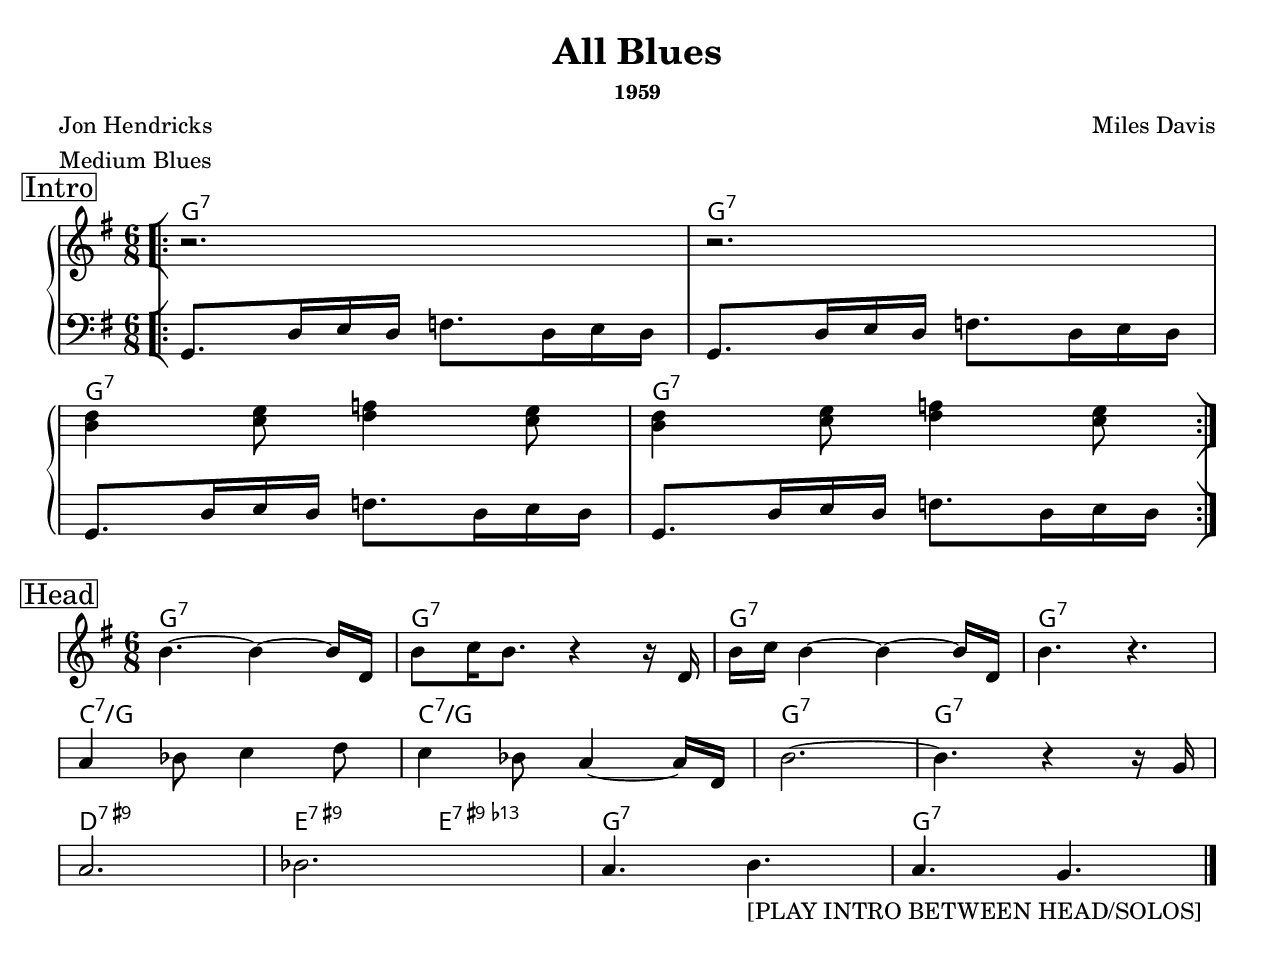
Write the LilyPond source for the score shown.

\version "2.22.1"

\include "../includes/globals.ily"
\include "../includes/chords.ily"
\include "../includes/symbols.ily"

\header {
  title = "All Blues"
  subsubtitle = "1959"
  composer = "Miles Davis"
  poet = "Jon Hendricks"
  meter = "Medium Blues"
}

\score {
  \new PianoStaff <<
    \new ChordNames="Chords" {
      \transpose c c {
        \chordmode {
          \set chordNameExceptions = #jazzChordExceptions
          \boxMark "Intro"
          \repeat unfold 4 { g2.:7 }
        }
      }
    }

    \new Staff {
      \transpose c c {
        \relative c' {
          \key g \major
          \time 6/8
          \numericTimeSignature

          \voltaStartBar
          r2. | r2. | \endLine

          <b' d>4 <c e>8 <d f>4 <c e>8 |
          <b d>4 <c e>8 <d f>4 <c e>8 | \voltaEndBar \endLine

        }
      }
    }

    \new Staff {
      \transpose c c {
        \relative c' {
          \clef "bass"
          \key g \major
          \time 6/8
          \numericTimeSignature

          \repeat unfold 4 { g,8. d'16 e16 d16 f8. d16 e16 d16 | }
        }
      }
    }
 >>
}

\score {
  <<
    \new ChordNames="Chords" {
      \transpose c c {
        \chordmode {
          \set chordNameExceptions = #jazzChordExceptions

          \boxMark "Head"
          \repeat unfold 4 { g2.:7 }
          \repeat unfold 2 { c2.:7/g }
          \repeat unfold 2 { g2.:7 }

          d2.:9+ | e4.:7.9+ e4.:7.9+.13- | g2.:7 | g2.:7
        }
      }
    }
    \new Voice="Voice" {
      \transpose c c {
        \relative c'' {
          \key g \major
          \time 6/8
          \numericTimeSignature

          b4.~ b4~ b16 d,16 |
          b'8 c16 b8. r4 r16 d,16 |
          b'16 c16 b4~ b4~ b16 d,16 |
          b'4. r4. | \endLine

          a4 bes8 c4 d8 |
          c4 bes8 a4~ a16 d,16 |
          b'2.~
          b4. r4 r16 g16 | \endLine

          a2. |
          bes2. |
          a4. b4._\markup { \lower #2 { "[PLAY INTRO BETWEEN HEAD/SOLOS]" }} |
          a4. g4. | \songEndBar
        }
      }
    }
    %\new Lyrics="Lyrics" \lyricsto "Voice" {
    %  \lyricmode {
    %    sea, __ the sky, and you and
    %    I, sea and sky and you and I know

    %    All blue -- es all shades
    %    all hues, all Blues
    %  }
    %}
  >>
}
